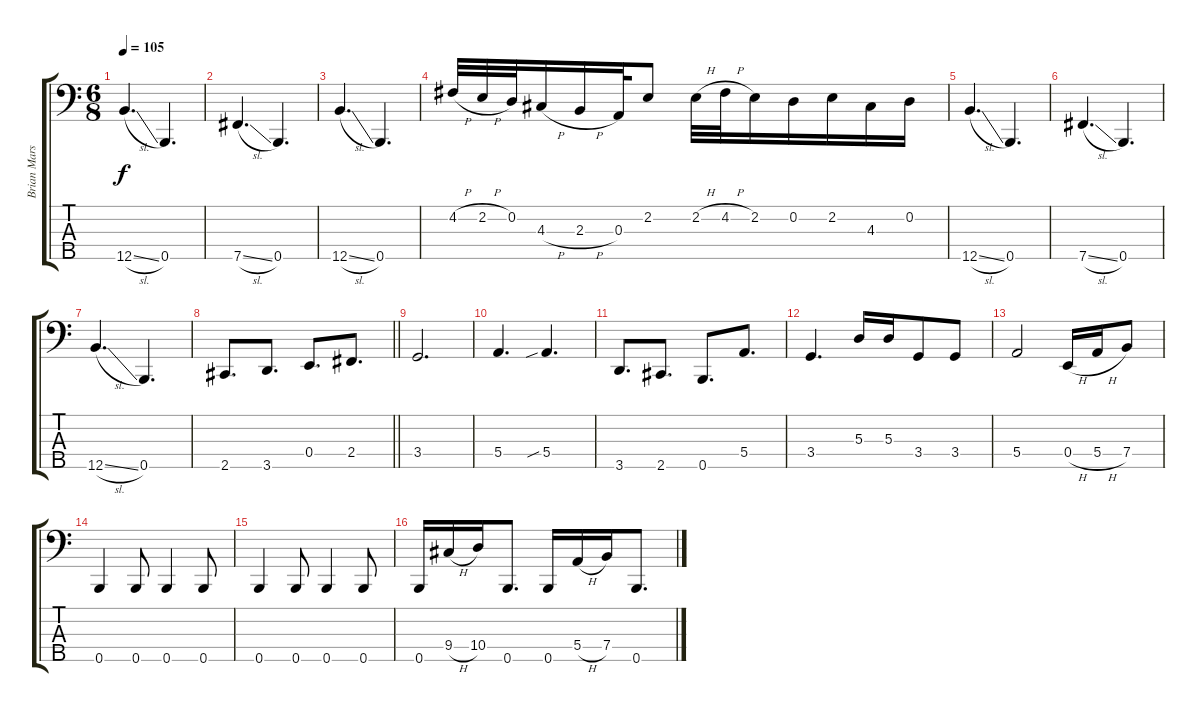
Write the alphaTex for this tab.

\track ("Brian Marshall (Bass)" "Brian Mars") {instrument electricbassfinger}
\staff {score tabs}
\tuning (G2 D2 A1 E1 B0) {hide}
\ts (6 8)
\tempo 105
\clef f4
\ks c
12.5{sl}.4{d dy f} 0.5.4{d} |
7.5{sl}.4{d} 0.5.4{d} |
12.5{sl}.4{d} 0.5.4{d} |
4.2{h}.32 2.2{h}.32 0.2.32 4.3{h}.16 2.3{h}.16 0.3.32 2.2.8 2.2{h}.32 4.2{h}.32 2.2.16 0.2.16 2.2.16 4.3.16 0.2.16 |
12.5{sl}.4{d} 0.5.4{d} |
7.5{sl}.4{d} 0.5.4{d} |
12.5{sl}.4{d} 0.5.4{d} |
\barLineRight lightlight
2.5.8{d} 3.5.8{d} 0.4.8{d} 2.4.8{d} |
3.4.2{d} |
5.4.4{d} 5.4{sib}.4{d} |
3.5.8{d} 2.5.8{d} 0.5.8{d} 5.4.8{d} |
3.4.4{d} 5.3.16 5.3.16 3.4.8 3.4.8 |
5.4.2 0.4{h}.16 5.4{h}.16 7.4.8 |
0.5.4 0.5.8 0.5.4 0.5.8 |
0.5.4 0.5.8 0.5.4 0.5.8 |
0.5.16 9.4{h}.16 10.4.16 0.5.8{d} 0.5.16 5.4{h}.16 7.4.16 0.5.8{d}
